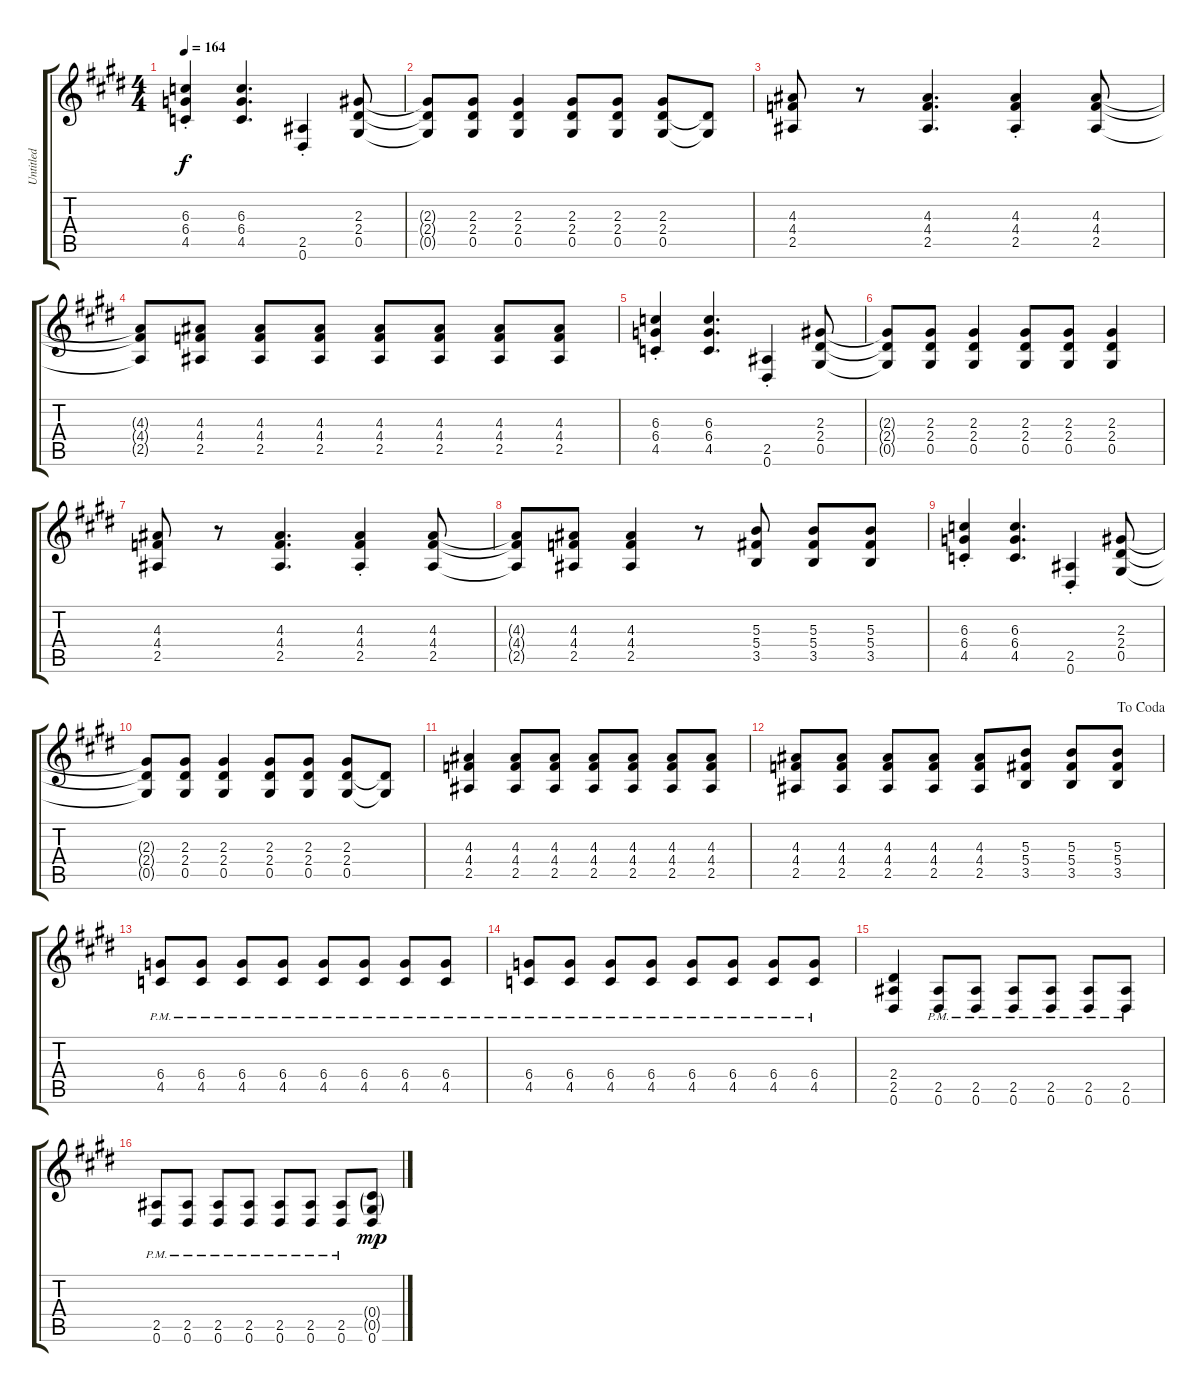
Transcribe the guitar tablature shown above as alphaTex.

\track ("Untitled" "Untitled") {instrument distortionguitar}
\staff {score tabs}
\tuning (Eb4 Bb3 Gb3 Db3 Ab2 Eb2) {hide}
\ts (4 4)
\tempo 164
\clef g2
\ks c#minor
(6.3{st} 6.4{st} 4.5{st}).4{dy f} (6.3 6.4 4.5).4{d} (2.5{st} 0.6{st}).4 (2.3 2.4 0.5).8 |
(2.3{t} 2.4{t} 0.5{t}).8 (2.3 2.4 0.5).8 (2.3 2.4 0.5).4 (2.3 2.4 0.5).8 (2.3 2.4 0.5).8 (2.3 2.4 0.5).8 (2.4{t} 0.5{t}).8 |
(4.3 4.4 2.5).8 r.8 (4.3 4.4 2.5).4{d} (4.3{st} 4.4{st} 2.5{st}).4 (4.3 4.4 2.5).8 |
(4.3{t} 4.4{t} 2.5{t}).8 (4.3 4.4 2.5).8 (4.3 4.4 2.5).8 (4.3 4.4 2.5).8 (4.3 4.4 2.5).8 (4.3 4.4 2.5).8 (4.3 4.4 2.5).8 (4.3 4.4 2.5).8 |
(6.3{st} 6.4{st} 4.5{st}).4 (6.3 6.4 4.5).4{d} (2.5{st} 0.6{st}).4 (2.3 2.4 0.5).8 |
(2.3{t} 2.4{t} 0.5{t}).8 (2.3 2.4 0.5).8 (2.3 2.4 0.5).4 (2.3 2.4 0.5).8 (2.3 2.4 0.5).8 (2.3 2.4 0.5).4 |
(4.3 4.4 2.5).8 r.8 (4.3 4.4 2.5).4{d} (4.3{st} 4.4{st} 2.5{st}).4 (4.3 4.4 2.5).8 |
(4.3{t} 4.4{t} 2.5{t}).8 (4.3 4.4 2.5).8 (4.3 4.4 2.5).4 r.8 (5.3 5.4 3.5).8 (5.3 5.4 3.5).8 (5.3 5.4 3.5).8 |
(6.3{st} 6.4{st} 4.5{st}).4 (6.3 6.4 4.5).4{d} (2.5{st} 0.6{st}).4 (2.3 2.4 0.5).8 |
(2.3{t} 2.4{t} 0.5{t}).8 (2.3 2.4 0.5).8 (2.3 2.4 0.5).4 (2.3 2.4 0.5).8 (2.3 2.4 0.5).8 (2.3 2.4 0.5).8 (2.4{t} 0.5{t}).8 |
(4.3 4.4 2.5).4 (4.3 4.4 2.5).8 (4.3 4.4 2.5).8 (4.3 4.4 2.5).8 (4.3 4.4 2.5).8 (4.3 4.4 2.5).8 (4.3 4.4 2.5).8 |
\jump dacoda
(4.3 4.4 2.5).8 (4.3 4.4 2.5).8 (4.3 4.4 2.5).8 (4.3 4.4 2.5).8 (4.3 4.4 2.5).8 (5.3 5.4 3.5).8 (5.3 5.4 3.5).8 (5.3 5.4 3.5).8 |
(6.4{pm} 4.5{pm}).8 (6.4{pm} 4.5{pm}).8 (6.4{pm} 4.5{pm}).8 (6.4{pm} 4.5{pm}).8 (6.4{pm} 4.5{pm}).8 (6.4{pm} 4.5{pm}).8 (6.4{pm} 4.5{pm}).8 (6.4{pm} 4.5{pm}).8 |
(6.4{pm} 4.5{pm}).8 (6.4{pm} 4.5{pm}).8 (6.4{pm} 4.5{pm}).8 (6.4{pm} 4.5{pm}).8 (6.4{pm} 4.5{pm}).8 (6.4{pm} 4.5{pm}).8 (6.4{pm} 4.5{pm}).8 (6.4{pm} 4.5{pm}).8 |
(2.4 2.5 0.6).4 (2.5{pm} 0.6{pm}).8 (2.5{pm} 0.6{pm}).8 (2.5{pm} 0.6{pm}).8 (2.5{pm} 0.6{pm}).8 (2.5{pm} 0.6{pm}).8 (2.5{pm} 0.6{pm}).8 |
(2.5{pm} 0.6{pm}).8 (2.5{pm} 0.6{pm}).8 (2.5{pm} 0.6{pm}).8 (2.5{pm} 0.6{pm}).8 (2.5{pm} 0.6{pm}).8 (2.5{pm} 0.6{pm}).8 (2.5{pm} 0.6{pm}).8 (0.4{g} 0.5{g} 0.6).8{dy mp}
